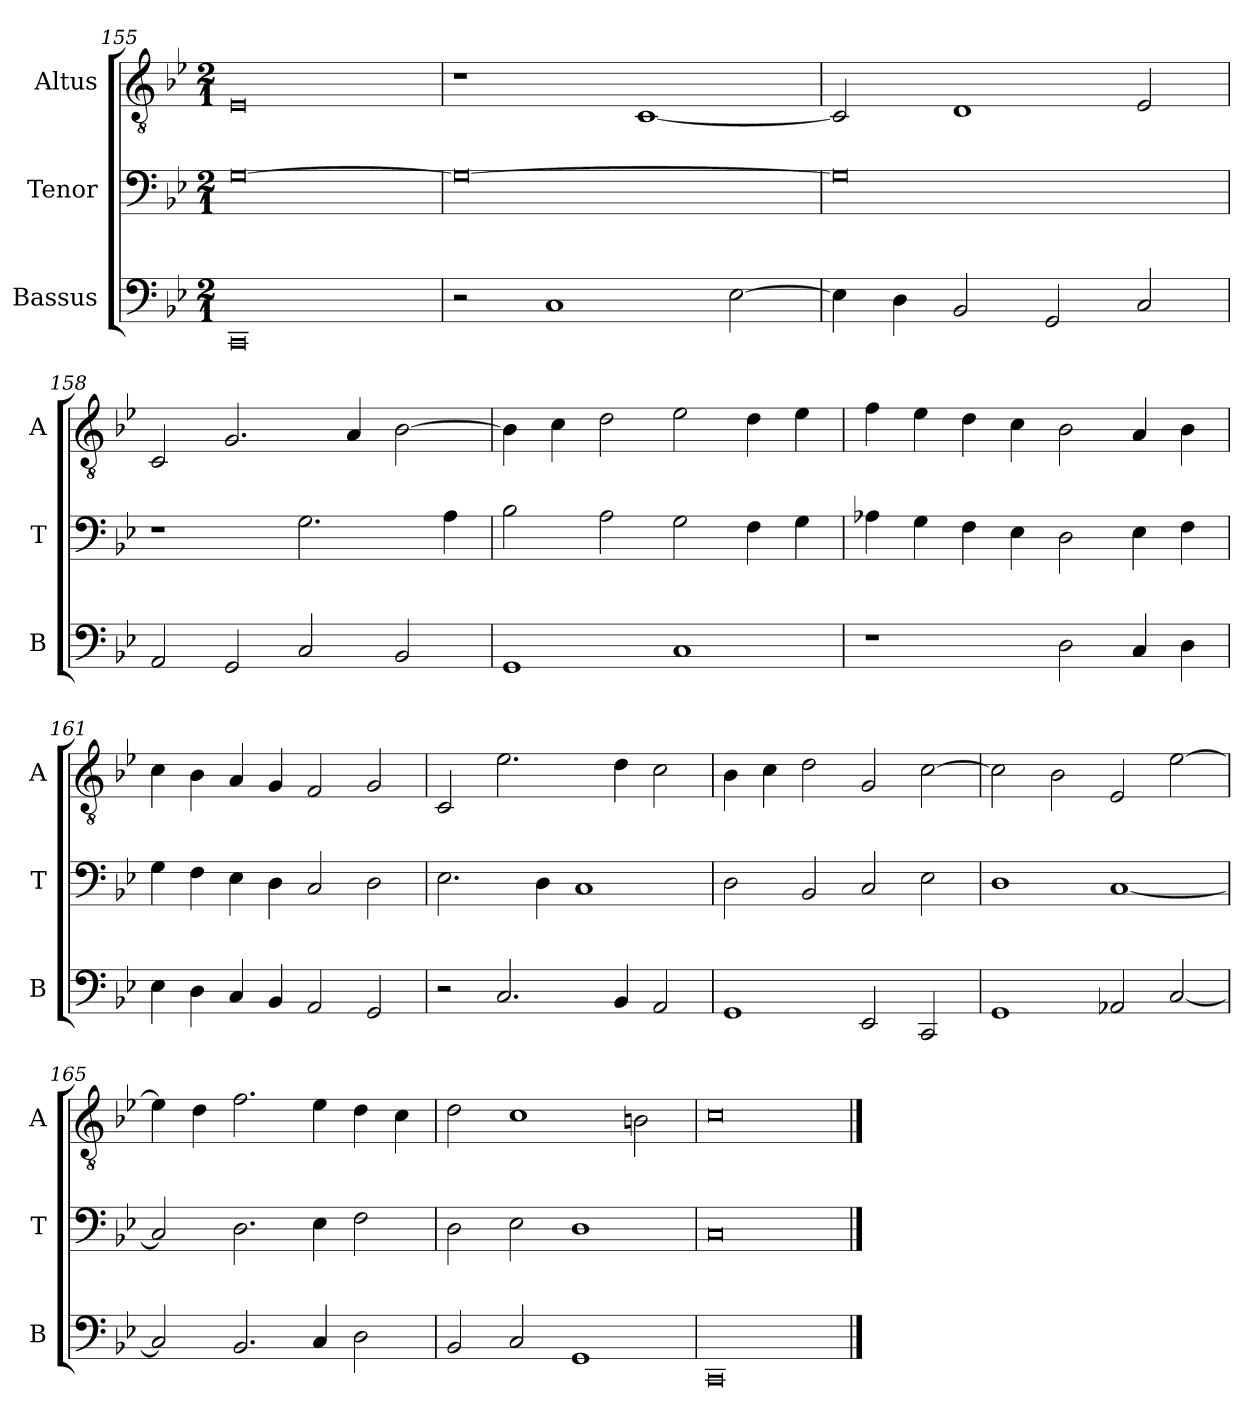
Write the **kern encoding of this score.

**kern	**kern	**kern
*part3	*part2	*part1
*staff3	*staff2	*staff1
*I"Bassus	*I"Tenor	*I"Altus
*I'B	*I'T	*I'A
*clefF4	*clefF4	*clefGv2
*k[b-e-]	*k[b-e-]	*k[b-e-]
*M2/1	*M2/1	*M2/1
=155	=155	=155
0CC	[0G	0E-
=156	=156	=156
2r	0G_	1r
1C	.	.
.	.	[1C
[2E-\	.	.
=157	=157	=157
4E-\]	0G]	2C/]
4D\	.	.
2BB-/	.	1D
2GG/	.	.
2C/	.	2E-/
=158	=158	=158
2AA/	1r	2C/
2GG/	.	2.G/
2C/	2.G\	.
.	.	4A/
2BB-/	.	[2B-\
.	4A\	.
=159	=159	=159
1GG	2B-\	4B-\]
.	.	4c\
.	2A\	2d\
1C	2G\	2e-\
.	4F\	4d\
.	4G\	4e-\
=160	=160	=160
1r	4A-X\	4f\
.	4G\	4e-\
.	4F\	4d\
.	4E-\	4c\
2D\	2D\	2B-\
4C/	4E-\	4A/
4D\	4F\	4B-\
=161	=161	=161
4E-\	4G\	4c\
4D\	4F\	4B-\
4C/	4E-\	4A/
4BB-/	4D\	4G/
2AA/	2C/	2F/
2GG/	2D\	2G/
=162	=162	=162
2r	2.E-\	2C/
2.C/	.	2.e-\
.	4D\	.
.	1C	.
4BB-/	.	4d\
2AA/	.	2c\
=163	=163	=163
1GG	2D\	4B-\
.	.	4c\
.	2BB-/	2d\
2EE-/	2C/	2G/
2CC/	2E-\	[2c\
=164	=164	=164
1GG	1D	2c\]
.	.	2B-\
2AA-X/	[1C	2E-/
[2C/	.	[2e-\
=165	=165	=165
2C/]	2C/]	4e-\]
.	.	4d\
2.BB-/	2.D\	2.f\
4C/	4E-\	4e-\
2D\	2F\	4d\
.	.	4c\
=166	=166	=166
2BB-/	2D\	2d\
2C/	2E-\	1c
1GG	1D	.
.	.	2Bn\
=167	=167	=167
0CC	0C	0c
==	==	==
*-	*-	*-
